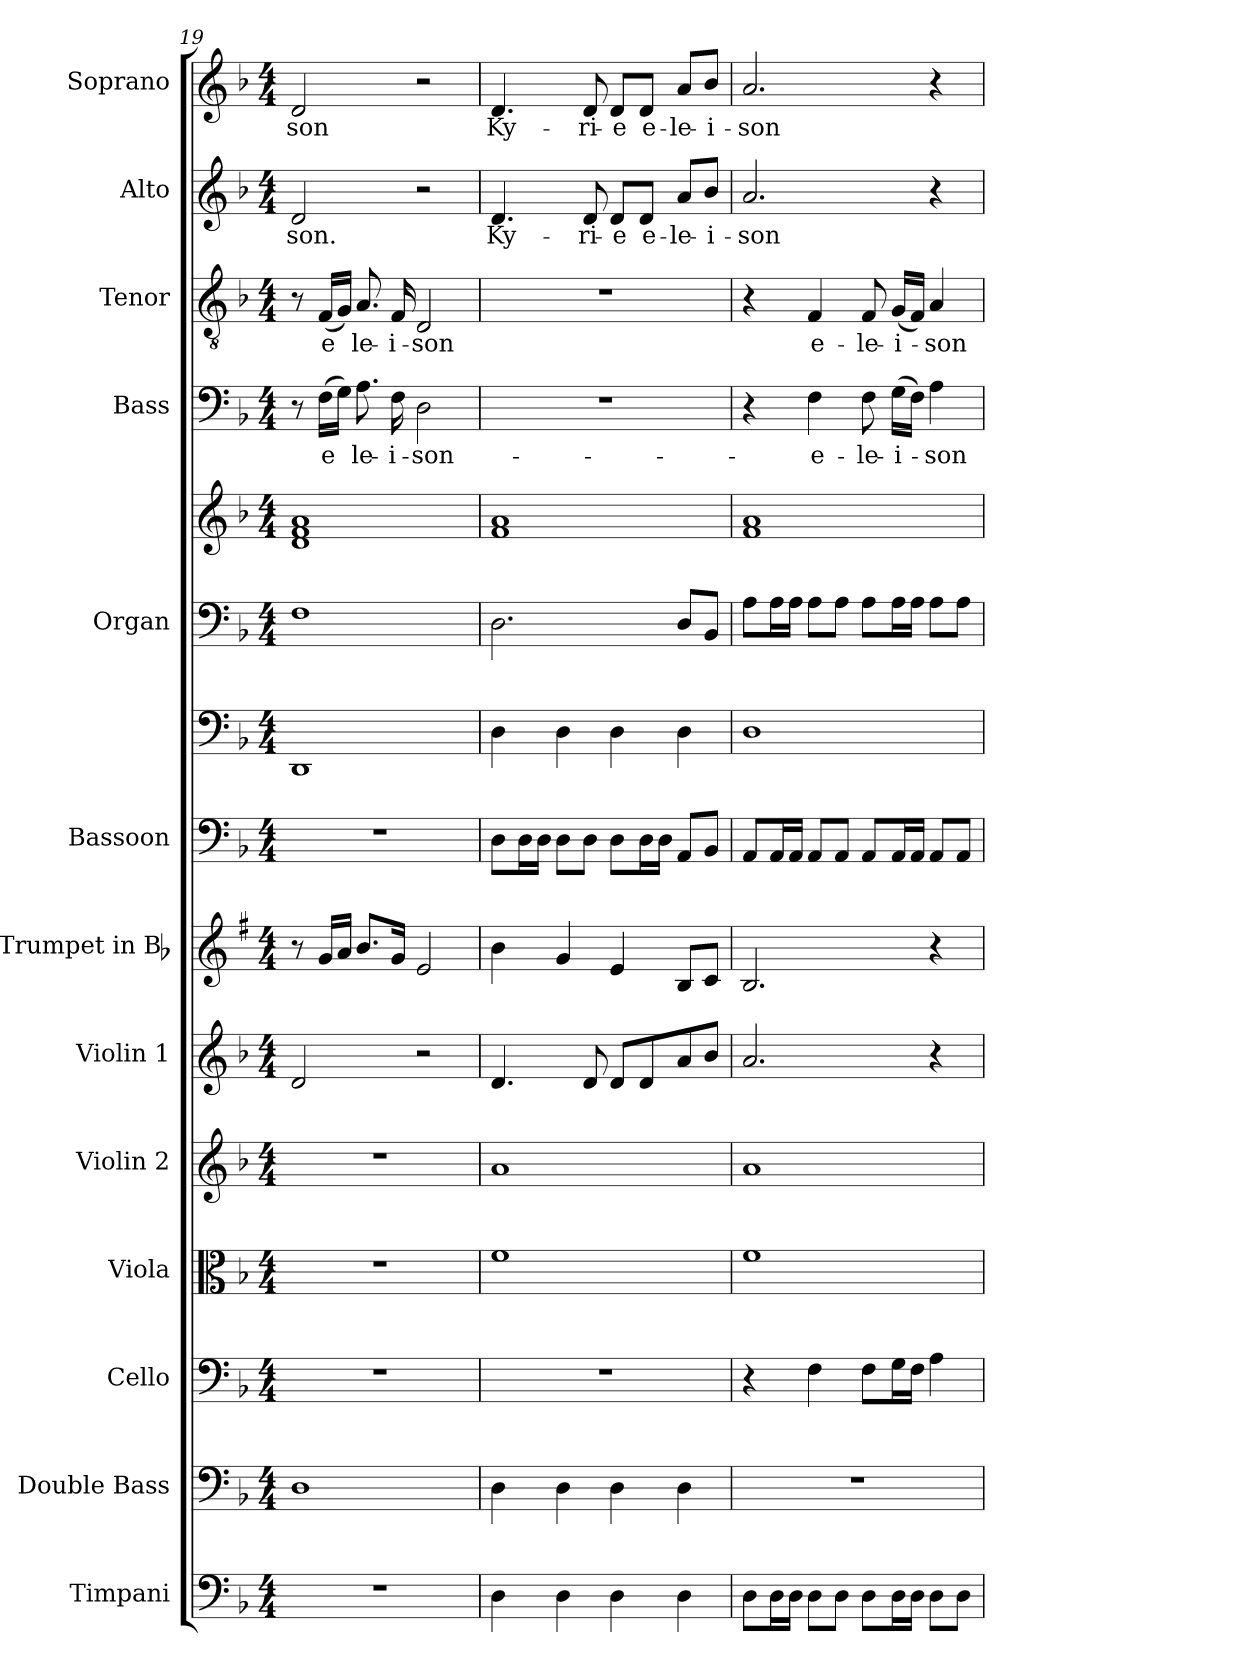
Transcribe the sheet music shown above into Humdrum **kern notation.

**kern	**kern	**kern	**kern	**kern	**kern	**kern	**kern	**kern	**kern	**kern	**kern	**text	**kern	**text	**kern	**text	**kern	**text
*part14	*part13	*part12	*part11	*part10	*part9	*part8	*part7	*part6	*part5	*part5	*part4	*part4	*part3	*part3	*part2	*part2	*part1	*part1
*staff15	*staff14	*staff13	*staff12	*staff11	*staff10	*staff9	*staff8	*staff7	*staff6	*staff5	*staff4	*staff4	*staff3	*staff3	*staff2	*staff2	*staff1	*staff1
*I"Timpani	*I"Double Bass	*I"Cello	*I"Viola	*I"Violin 2	*I"Violin 1	*I"Trumpet in Bb	*I"Bassoon	*	*I"Organ	*	*I"Bass	*	*I"Tenor	*	*I"Alto	*	*I"Soprano	*
*I'Timp.	*I'D.B.	*	*I'Vla.	*I'Vln. 2	*I'Vln. 1	*	*I'Bsn.	*	*I'Org.	*	*I'B	*	*I'T	*	*I'A	*	*I'S	*
*clefF4	*clefF4	*clefF4	*clefC3	*clefG2	*clefG2	*clefG2	*clefF4	*clefF4	*clefF4	*clefG2	*clefF4	*	*clefGv2	*	*clefG2	*	*clefG2	*
*	*ITrd7c12	*	*	*	*	*ITrd1c2	*	*	*	*	*	*	*	*	*	*	*	*
*k[b-]	*k[b-]	*k[b-]	*k[b-]	*k[b-]	*k[b-]	*k[b-]	*k[b-]	*k[b-]	*k[b-]	*k[b-]	*k[b-]	*	*k[b-]	*	*k[b-]	*	*k[b-]	*
*d:	*d:	*d:	*d:	*d:	*d:	*d:	*d:	*d:	*d:	*d:	*d:	*	*d:	*	*d:	*	*d:	*
*M4/4	*M4/4	*M4/4	*M4/4	*M4/4	*M4/4	*M4/4	*M4/4	*M4/4	*M4/4	*M4/4	*M4/4	*	*M4/4	*	*M4/4	*	*M4/4	*
=19	=19	=19	=19	=19	=19	=19	=19	=19	=19	=19	=19	=19	=19	=19	=19	=19	=19	=19
!	!	!	!	!	!	!	!	!	!	!	!	!	!	!	!	!LO:LY:b	!	!LO:LY:b
1r	1DD	1r	1r	1r	2d/	8r	1r	1DD	1F	1d 1f 1a	8r	.	8r	.	2d/	-son.	2d/	-son
!	!	!	!	!	!	!	!	!	!	!	!	!LO:LY:b	!	!LO:LY:b	!	!	!	!
.	.	.	.	.	.	16f/LL	.	.	.	.	(>16F\LL	e	(<16F/LL	e	.	.	.	.
.	.	.	.	.	.	16g/JJ	.	.	.	.	16G\JJ)	.	16G/JJ)	.	.	.	.	.
!	!	!	!	!	!	!	!	!	!	!	!	!LO:LY:b	!	!LO:LY:b	!	!	!	!
.	.	.	.	.	.	8.a/L	.	.	.	.	8.A\	le-	8.A/	le-	.	.	.	.
!	!	!	!	!	!	!	!	!	!	!	!	!LO:LY:b	!	!LO:LY:b	!	!	!	!
.	.	.	.	.	.	16f/Jk	.	.	.	.	16F\	-i-	16F/	-i-	.	.	.	.
!	!	!	!	!	!	!	!	!	!	!	!	!LO:LY:b	!	!LO:LY:b	!	!	!	!
.	.	.	.	.	2r	2d/	.	.	.	.	2D\	-son-	2D/	-son	2r	.	2r	.
=20	=20	=20	=20	=20	=20	=20	=20	=20	=20	=20	=20	=20	=20	=20	=20	=20	=20	=20
!	!	!	!	!	!	!	!	!	!	!	!	!	!	!	!	!LO:LY:b	!	!LO:LY:b
4D\	4DD\	1r	1f	1a	4.d/	4a\	8D\L	4D\	2.D\	1f 1a	1r	.	1r	.	4.d/	Ky-	4.d/	Ky-
.	.	.	.	.	.	.	16D\L	.	.	.	.	.	.	.	.	.	.	.
.	.	.	.	.	.	.	16D\JJ	.	.	.	.	.	.	.	.	.	.	.
4D\	4DD\	.	.	.	.	4f/	8D\L	4D\	.	.	.	.	.	.	.	.	.	.
!	!	!	!	!	!	!	!	!	!	!	!	!	!	!	!	!LO:LY:b	!	!LO:LY:b
.	.	.	.	.	8d/	.	8D\J	.	.	.	.	.	.	.	8d/	-ri-	8d/	-ri-
!	!	!	!	!	!	!	!	!	!	!	!	!	!	!	!	!LO:LY:b	!	!LO:LY:b
4D\	4DD\	.	.	.	8d/L	4d/	8D\L	4D\	.	.	.	.	.	.	8d/L	-e	8d/L	-e
!	!	!	!	!	!	!	!	!	!	!	!	!	!	!	!	!LO:LY:b	!	!LO:LY:b
.	.	.	.	.	8d/	.	16D\L	.	.	.	.	.	.	.	8d/J	e-	8d/J	e-
.	.	.	.	.	.	.	16D\JJ	.	.	.	.	.	.	.	.	.	.	.
!	!	!	!	!	!	!	!	!	!	!	!	!	!	!	!	!LO:LY:b	!	!LO:LY:b
4D\	4DD\	.	.	.	8a/	8A/L	8AA/L	4D\	8D/L	.	.	.	.	.	8a/L	-le-	8a/L	-le-
!	!	!	!	!	!	!	!	!	!	!	!	!	!	!	!	!LO:LY:b	!	!LO:LY:b
.	.	.	.	.	8b-/J	8B-/J	8BB-/J	.	8BB-/J	.	.	.	.	.	8b-/J	-i-	8b-/J	-i-
=21	=21	=21	=21	=21	=21	=21	=21	=21	=21	=21	=21	=21	=21	=21	=21	=21	=21	=21
!	!	!	!	!	!	!	!	!	!	!	!	!	!	!	!	!LO:LY:b	!	!LO:LY:b
8D\L	1r	4r	1f	1a	2.a/	2.A/	8AA/L	1D	8A\L	1f 1a	4r	.	4r	.	2.a/	-son	2.a/	-son
16D\L	.	.	.	.	.	.	16AA/L	.	16A\L	.	.	.	.	.	.	.	.	.
16D\JJ	.	.	.	.	.	.	16AA/JJ	.	16A\JJ	.	.	.	.	.	.	.	.	.
!	!	!	!	!	!	!	!	!	!	!	!	!LO:LY:b	!	!LO:LY:b	!	!	!	!
8D\L	.	4F\	.	.	.	.	8AA/L	.	8A\L	.	4F\	-e-	4F/	e-	.	.	.	.
8D\J	.	.	.	.	.	.	8AA/J	.	8A\J	.	.	.	.	.	.	.	.	.
!	!	!	!	!	!	!	!	!	!	!	!	!LO:LY:b	!	!LO:LY:b	!	!	!	!
8D\L	.	8F\L	.	.	.	.	8AA/L	.	8A\L	.	8F\	-le-	8F/	-le-	.	.	.	.
!	!	!	!	!	!	!	!	!	!	!	!	!LO:LY:b	!	!LO:LY:b	!	!	!	!
16D\L	.	16G\L	.	.	.	.	16AA/L	.	16A\L	.	(>16G\LL	-i-	(>16G/LL	-i-	.	.	.	.
16D\JJ	.	16F\JJ	.	.	.	.	16AA/JJ	.	16A\JJ	.	16F\JJ)	.	16F/JJ)	.	.	.	.	.
!	!	!	!	!	!	!	!	!	!	!	!	!LO:LY:b	!	!LO:LY:b	!	!	!	!
8D\L	.	4A\	.	.	4r	4r	8AA/L	.	8A\L	.	4A\	-son	4A/	-son	4r	.	4r	.
8D\J	.	.	.	.	.	.	8AA/J	.	8A\J	.	.	.	.	.	.	.	.	.
=	=	=	=	=	=	=	=	=	=	=	=	=	=	=	=	=	=	=
*-	*-	*-	*-	*-	*-	*-	*-	*-	*-	*-	*-	*-	*-	*-	*-	*-	*-	*-
